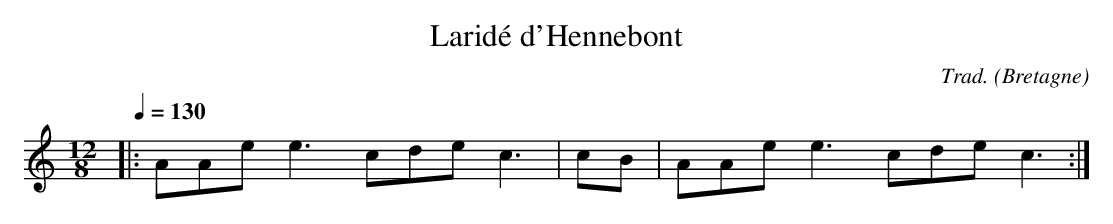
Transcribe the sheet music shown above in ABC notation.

X:1
T:Laridé d'Hennebont
C:Trad.
O:Bretagne
L:1/8
Q:1/4=130
M:12/8
K:C
|: AAe e3 cde c3 | cB| AAe e3 cde c3 :|
